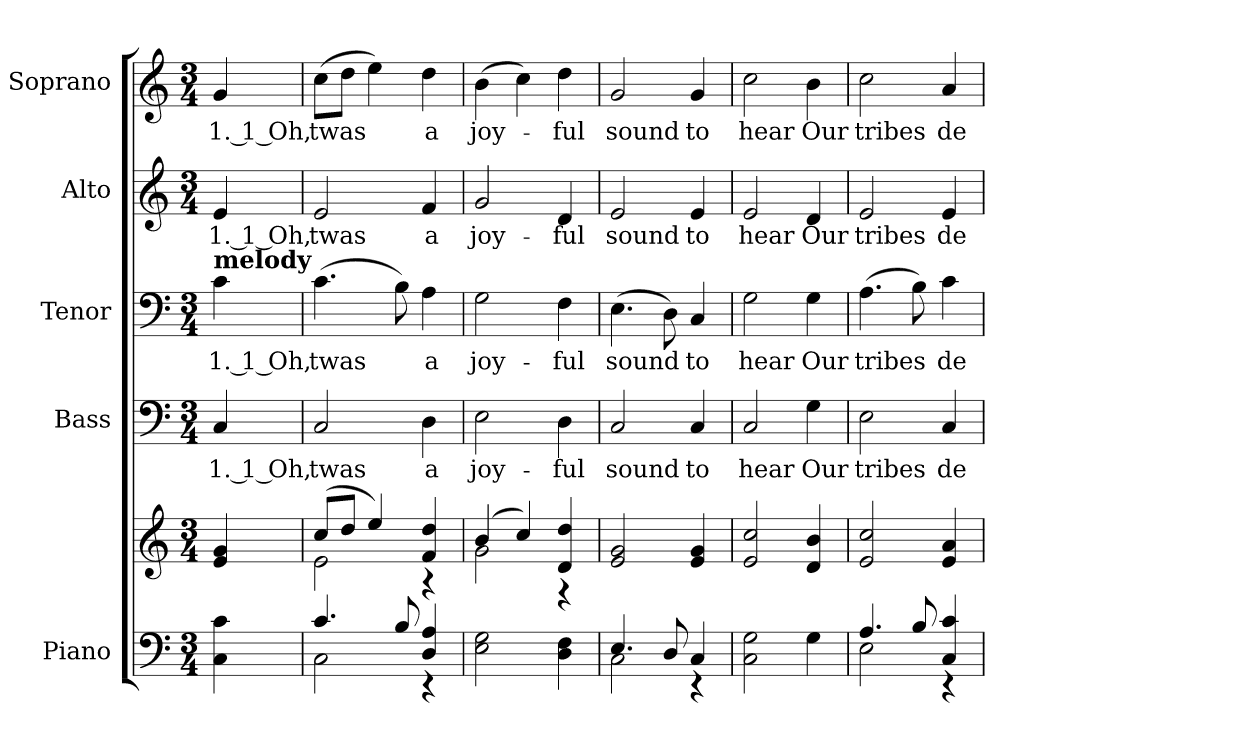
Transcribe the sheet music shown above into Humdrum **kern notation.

**kern	**kern	**kern	**text	**kern	**text	**kern	**text	**kern	**text
*part5	*part5	*part4	*part4	*part3	*part3	*part2	*part2	*part1	*part1
*staff6	*staff5	*staff4	*staff4	*staff3	*staff3	*staff2	*staff2	*staff1	*staff1
*I"Piano	*	*I"Bass	*	*I"Tenor	*	*I"Alto	*	*I"Soprano	*
*I'Pno.	*	*I'B.	*	*I'T.	*	*I'A.	*	*I'S.	*
!!LO:PB:g=z
*clefF4	*clefG2	*clefF4	*	*clefF4	*	*clefG2	*	*clefG2	*
*k[]	*k[]	*k[]	*	*k[]	*	*k[]	*	*k[]	*
*C:	*C:	*C:	*	*C:	*	*C:	*	*C:	*
*M3/4	*M3/4	*M3/4	*	*M3/4	*	*M3/4	*	*M3/4	*
*MM165	*MM165	*MM165	*	*MM165	*	*MM165	*	*MM165	*
=1	=1	=1	=1	=1	=1	=1	=1	=1	=1
!	!	!	!LO:LY:b:color=#000000	!	!	!	!	!	!
!	!	!	!	!	!LO:LY:b:color=#000000	!	!	!	!
!	!	!	!	!	!	!	!LO:LY:b:color=#000000	!	!
!	!	!	!	!LO:TX:a:B:t=melody	!	!	!	!	!
!	!	!	!	!	!	!	!	!	!LO:LY:b:color=#000000
4Ci\ 4ci	4ei/ 4gi	4Ci/	1. 1 Oh,	4ci\	1. 1 Oh,	4ei/	1. 1 Oh,	4gi/	1. 1 Oh,
=2	=2	=2	=2	=2	=2	=2	=2	=2	=2
*^	*^	*	*	*	*	*	*	*	*
!	!	!	!	!	!LO:LY:b:color=#000000	!	!	!	!	!	!
!	!	!	!	!	!	!	!LO:LY:b:color=#000000	!	!	!	!
!	!	!	!	!	!	!	!	!	!LO:LY:b:color=#000000	!	!
!	!	!	!	!	!	!	!	!	!	!	!LO:LY:b:color=#000000
4.ci/	2Ci\	(8cci/L	2ei\	2Ci/	twas	(4.ci\	twas	2ei/	twas	(8cci\L	twas
.	.	8ddi/J	.	.	.	.	.	.	.	8ddi\J	.
.	.	4eei/)	.	.	.	.	.	.	.	4eei\)	.
8Bi/	.	.	.	.	.	8Bi\)	.	.	.	.	.
!	!	!	!	!	!LO:LY:b:color=#000000	!	!	!	!	!	!
!	!	!	!	!	!	!	!LO:LY:b:color=#000000	!	!	!	!
!	!	!	!	!	!	!	!	!	!LO:LY:b:color=#000000	!	!
!	!	!	!	!	!	!	!	!	!	!	!LO:LY:b:color=#000000
4Di/ 4Ai	4r	4fi/ 4ddi	4r	4Di\	a	4Ai\	a	4fi/	a	4ddi\	a
*v	*v	*	*	*	*	*	*	*	*	*	*
=3	=3	=3	=3	=3	=3	=3	=3	=3	=3	=3
*^	*	*	*	*	*	*	*	*	*	*
!	!	!	!	!	!LO:LY:b:color=#000000	!	!	!	!	!	!
*v	*v	*	*	*	*	*	*	*	*	*	*
*^	*	*	*	*	*	*	*	*	*	*
!	!	!	!	!	!	!	!LO:LY:b:color=#000000	!	!	!	!
*v	*v	*	*	*	*	*	*	*	*	*	*
*^	*	*	*	*	*	*	*	*	*	*
!	!	!	!	!	!	!	!	!	!LO:LY:b:color=#000000	!	!
*v	*v	*	*	*	*	*	*	*	*	*	*
*^	*	*	*	*	*	*	*	*	*	*
!	!	!	!	!	!	!	!	!	!	!	!LO:LY:b:color=#000000
*v	*v	*	*	*	*	*	*	*	*	*	*
2Ei\ 2Gi	(4bi/	2gi\	2Ei\	joy-	2Gi\	joy-	2gi/	joy-	(4bi\	joy-
.	4cci/)	.	.	.	.	.	.	.	4cci\)	.
!	!	!	!	!LO:LY:b:color=#000000	!	!	!	!	!	!
!	!	!	!	!	!	!LO:LY:b:color=#000000	!	!	!	!
!	!	!	!	!	!	!	!	!LO:LY:b:color=#000000	!	!
!	!	!	!	!	!	!	!	!	!	!LO:LY:b:color=#000000
4Di\ 4Fi	4di/ 4ddi	4r	4Di\	-ful	4Fi\	-ful	4di/	-ful	4ddi\	-ful
*	*v	*v	*	*	*	*	*	*	*	*
=4	=4	=4	=4	=4	=4	=4	=4	=4	=4
*^	*	*	*	*	*	*	*	*	*
*	*	*^	*	*	*	*	*	*	*	*
!	!	!	!	!	!LO:LY:b:color=#000000	!	!	!	!	!	!
*	*	*v	*v	*	*	*	*	*	*	*	*
*	*	*^	*	*	*	*	*	*	*	*
!	!	!	!	!	!	!	!LO:LY:b:color=#000000	!	!	!	!
*	*	*v	*v	*	*	*	*	*	*	*	*
*	*	*^	*	*	*	*	*	*	*	*
!	!	!	!	!	!	!	!	!	!LO:LY:b:color=#000000	!	!
*	*	*v	*v	*	*	*	*	*	*	*	*
*	*	*^	*	*	*	*	*	*	*	*
!	!	!	!	!	!	!	!	!	!	!	!LO:LY:b:color=#000000
*	*	*v	*v	*	*	*	*	*	*	*	*
4.Ei/	2Ci\	2ei/ 2gi	2Ci/	sound	(4.Ei\	sound	2ei/	sound	2gi/	sound
8Di/	.	.	.	.	8Di\)	.	.	.	.	.
!	!	!	!	!LO:LY:b:color=#000000	!	!	!	!	!	!
!	!	!	!	!	!	!LO:LY:b:color=#000000	!	!	!	!
!	!	!	!	!	!	!	!	!LO:LY:b:color=#000000	!	!
!	!	!	!	!	!	!	!	!	!	!LO:LY:b:color=#000000
4Ci/	4r	4ei/ 4gi	4Ci/	to	4Ci/	to	4ei/	to	4gi/	to
*v	*v	*	*	*	*	*	*	*	*	*
!!LO:PB:g=z
=5	=5	=5	=5	=5	=5	=5	=5	=5	=5
*^	*	*	*	*	*	*	*	*	*
!	!	!	!	!LO:LY:b:color=#000000	!	!	!	!	!	!
*v	*v	*	*	*	*	*	*	*	*	*
*^	*	*	*	*	*	*	*	*	*
!	!	!	!	!	!	!LO:LY:b:color=#000000	!	!	!	!
*v	*v	*	*	*	*	*	*	*	*	*
*^	*	*	*	*	*	*	*	*	*
!	!	!	!	!	!	!	!	!LO:LY:b:color=#000000	!	!
*v	*v	*	*	*	*	*	*	*	*	*
*^	*	*	*	*	*	*	*	*	*
!	!	!	!	!	!	!	!	!	!	!LO:LY:b:color=#000000
*v	*v	*	*	*	*	*	*	*	*	*
2Ci\ 2Gi	2ei/ 2cci	2Ci/	hear	2Gi\	hear	2ei/	hear	2cci\	hear
!	!	!	!LO:LY:b:color=#000000	!	!	!	!	!	!
!	!	!	!	!	!LO:LY:b:color=#000000	!	!	!	!
!	!	!	!	!	!	!	!LO:LY:b:color=#000000	!	!
!	!	!	!	!	!	!	!	!	!LO:LY:b:color=#000000
4Gi\	4di/ 4bi	4Gi\	Our	4Gi\	Our	4di/	Our	4bi\	Our
=6	=6	=6	=6	=6	=6	=6	=6	=6	=6
*^	*	*	*	*	*	*	*	*	*
!	!	!	!	!LO:LY:b:color=#000000	!	!	!	!	!	!
!	!	!	!	!	!	!LO:LY:b:color=#000000	!	!	!	!
!	!	!	!	!	!	!	!	!LO:LY:b:color=#000000	!	!
!	!	!	!	!	!	!	!	!	!	!LO:LY:b:color=#000000
4.Ai/	2Ei\	2ei/ 2cci	2Ei\	tribes	(4.Ai\	tribes	2ei/	tribes	2cci\	tribes
8Bi/	.	.	.	.	8Bi\)	.	.	.	.	.
!	!	!	!	!LO:LY:b:color=#000000	!	!	!	!	!	!
!	!	!	!	!	!	!LO:LY:b:color=#000000	!	!	!	!
!	!	!	!	!	!	!	!	!LO:LY:b:color=#000000	!	!
!	!	!	!	!	!	!	!	!	!	!LO:LY:b:color=#000000
4Ci/ 4ci	4r	4ei/ 4ai	4Ci/	de-	4ci\	de-	4ei/	de-	4ai/	de-
*v	*v	*	*	*	*	*	*	*	*	*
=	=	=	=	=	=	=	=	=	=
*-	*-	*-	*-	*-	*-	*-	*-	*-	*-
